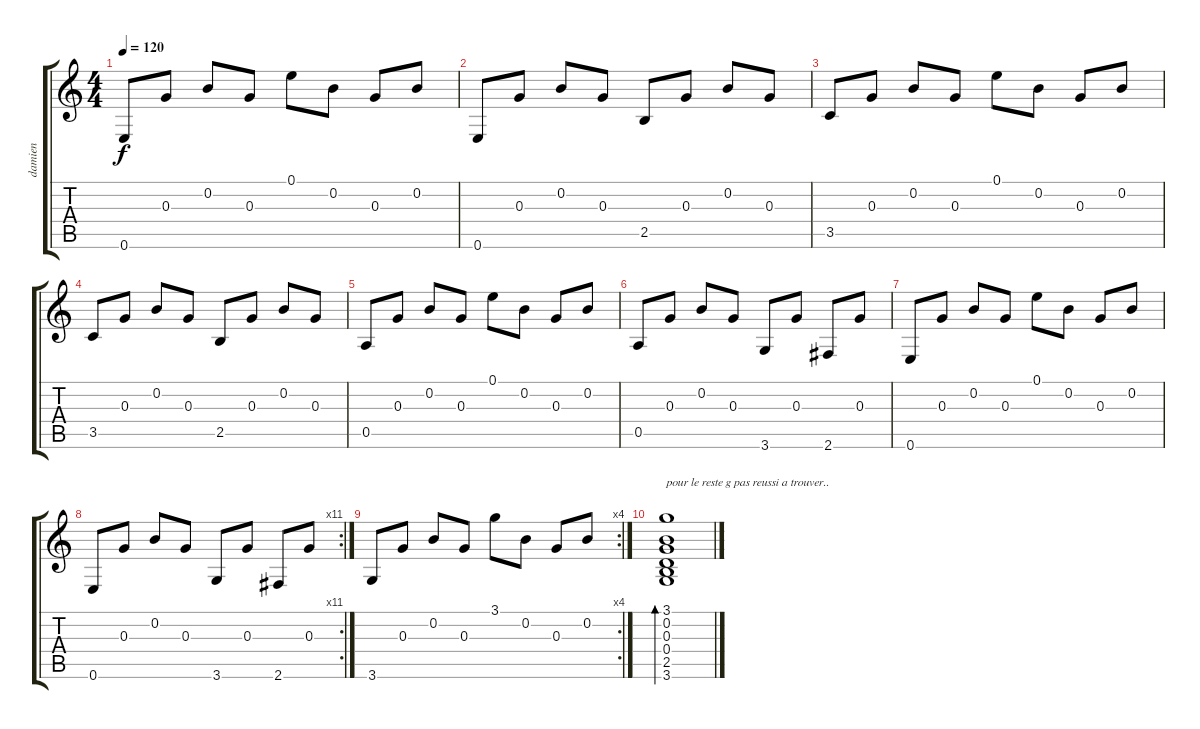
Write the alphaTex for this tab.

\track ("damien" "damien") {instrument acousticguitarsteel}
\staff {score tabs}
\tuning (E4 B3 G3 D3 A2 E2) {hide}
\ts (4 4)
\tempo 120
\clef g2
\ks c
0.6.8{dy f instrument acousticguitarsteel} 0.3.8 0.2.8 0.3.8 0.1.8 0.2.8 0.3.8 0.2.8 |
0.6.8 0.3.8 0.2.8 0.3.8 2.5.8 0.3.8 0.2.8 0.3.8 |
3.5.8 0.3.8 0.2.8 0.3.8 0.1.8 0.2.8 0.3.8 0.2.8 |
3.5.8 0.3.8 0.2.8 0.3.8 2.5.8 0.3.8 0.2.8 0.3.8 |
0.5.8 0.3.8 0.2.8 0.3.8 0.1.8 0.2.8 0.3.8 0.2.8 |
0.5.8 0.3.8 0.2.8 0.3.8 3.6.8 0.3.8 2.6.8 0.3.8 |
0.6.8 0.3.8 0.2.8 0.3.8 0.1.8 0.2.8 0.3.8 0.2.8 |
\rc 11
0.6.8 0.3.8 0.2.8 0.3.8 3.6.8 0.3.8 2.6.8 0.3.8 |
\rc 4
3.6.8 0.3.8 0.2.8 0.3.8 3.1.8 0.2.8 0.3.8 0.2.8 |
(3.1 0.2 0.3 0.4 2.5 3.6).1{bd 240 txt "pour le reste g pas reussi a trouver.."}
